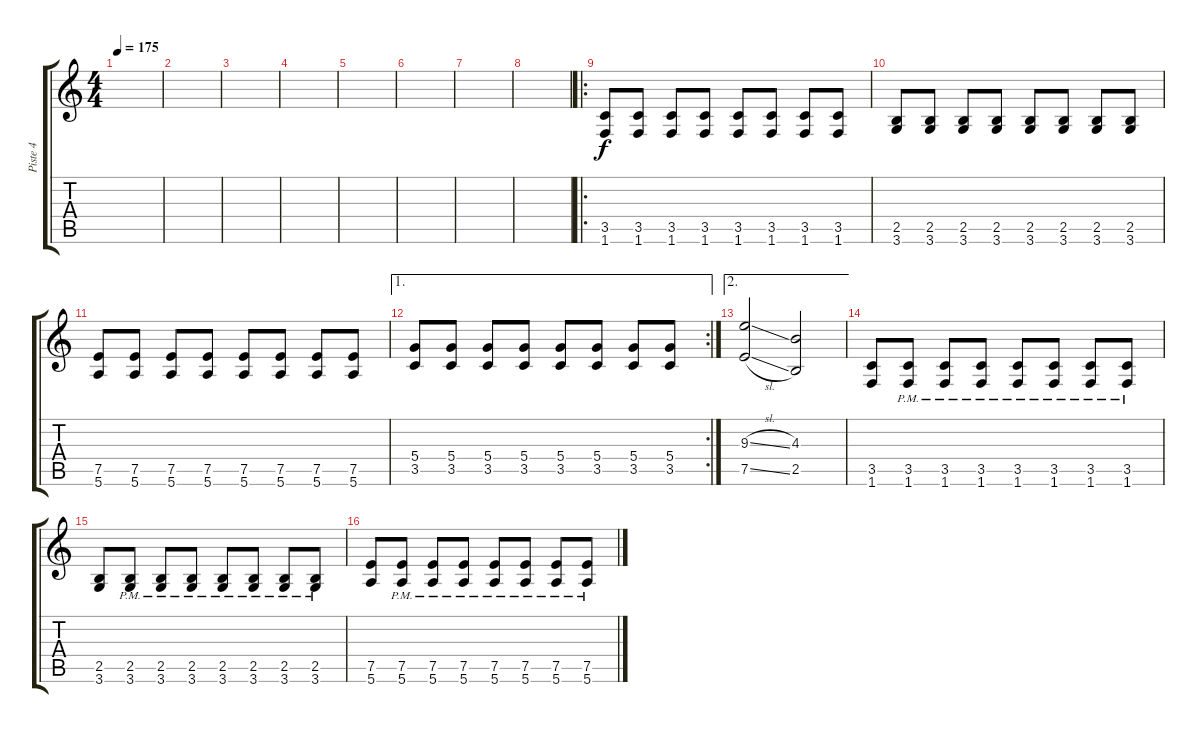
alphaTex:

\track ("Piste 4" "Piste 4") {instrument overdrivenguitar}
\staff {score tabs}
\tuning (E4 B3 G3 D3 A2 E2) {hide}
\ts (4 4)
\tempo 175
\clef g2
\ks c
|
|
|
|
|
|
|
|
\ro
(3.5 1.6).8 (3.5 1.6).8 (3.5 1.6).8 (3.5 1.6).8 (3.5 1.6).8 (3.5 1.6).8 (3.5 1.6).8 (3.5 1.6).8 |
(2.5 3.6).8 (2.5 3.6).8 (2.5 3.6).8 (2.5 3.6).8 (2.5 3.6).8 (2.5 3.6).8 (2.5 3.6).8 (2.5 3.6).8 |
(7.5 5.6).8 (7.5 5.6).8 (7.5 5.6).8 (7.5 5.6).8 (7.5 5.6).8 (7.5 5.6).8 (7.5 5.6).8 (7.5 5.6).8 |
\ae 1
\rc 2
(5.4 3.5).8 (5.4 3.5).8 (5.4 3.5).8 (5.4 3.5).8 (5.4 3.5).8 (5.4 3.5).8 (5.4 3.5).8 (5.4 3.5).8 |
\ae 2
(9.3{sl} 7.5{sl}).2 (4.3 2.5).2 |
(3.5 1.6).8 (3.5{pm} 1.6{pm}).8 (3.5{pm} 1.6{pm}).8 (3.5{pm} 1.6{pm}).8 (3.5{pm} 1.6{pm}).8 (3.5{pm} 1.6{pm}).8 (3.5{pm} 1.6{pm}).8 (3.5{pm} 1.6{pm}).8 |
(2.5 3.6).8 (2.5{pm} 3.6{pm}).8 (2.5{pm} 3.6{pm}).8 (2.5{pm} 3.6{pm}).8 (2.5{pm} 3.6{pm}).8 (2.5{pm} 3.6{pm}).8 (2.5{pm} 3.6{pm}).8 (2.5{pm} 3.6{pm}).8 |
(7.5 5.6).8 (7.5{pm} 5.6{pm}).8 (7.5{pm} 5.6{pm}).8 (7.5{pm} 5.6{pm}).8 (7.5{pm} 5.6{pm}).8 (7.5{pm} 5.6{pm}).8 (7.5{pm} 5.6{pm}).8 (7.5{pm} 5.6{pm}).8
